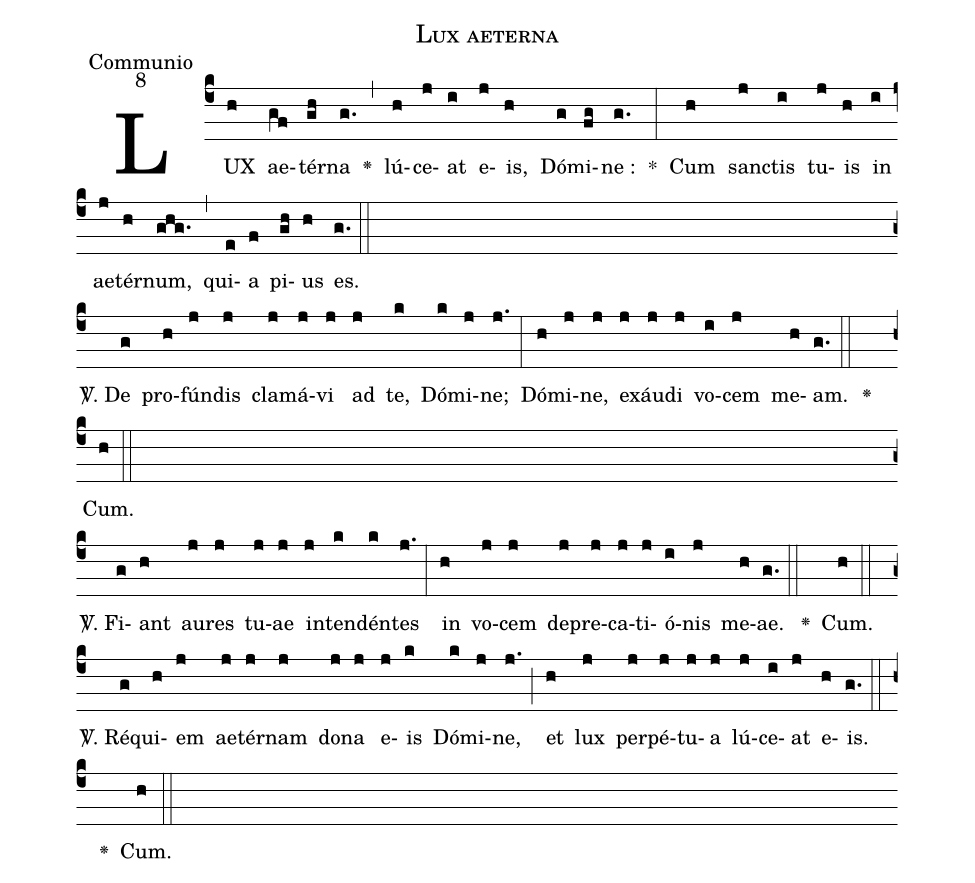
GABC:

name:Lux aeterna;
office-part:Communio;
mode:8;
%%
(c4) LUX(h) ae(gf)tér(gh)na(g.) <v>\greheightstar</v>(,) lú(h)ce(j)at(i) e(j)is,(h) Dó(g)mi(fg)ne :(g.) *(:) Cum(h) sanc(j)tis(i) tu(j)is(h) in(i) ae(j)tér(h)num,(ghg.) (,) qui(e)a(f) pi(gh)us(h) es.(g.) (::Z)

<sp>V/</sp>. De(g) pro(h)fún(j)dis(j) cla(j)má(j)vi(j) ad(j) te,(k) Dó(k)mi(j)ne;(j.) (:) Dó(h)mi(j)ne,(j) ex(j)áu(j)di(j) vo(i)cem(j) me(h)am.(g.) (::)

<v>\greheightstar</v>() Cum.(h) (::Z)

<sp>V/</sp>. Fi(g)ant(h) au(j)res(j) tu(j)ae(j) in(j)ten(k)dén(k)tes(j.) (:) in(h) vo(j)cem(j) de(j)pre(j)ca(j)ti(j)ó(i)nis(j) me(h)ae.(g.) (::)

<v>\greheightstar</v>() Cum.(h) (::Z)

<sp>V/</sp>. Ré(g)qui(h)em(j) ae(j)tér(j)nam(j) do(j)na(j) e(j)is(k) Dó(k)mi(j)ne,(j.) (;)
et(h) lux(j) per(j)pé(j)tu(j)a(j) lú(j)ce(i)at(j) e(h)is.(g.) (::)
<v>\greheightstar</v>() Cum.(h) (::)
